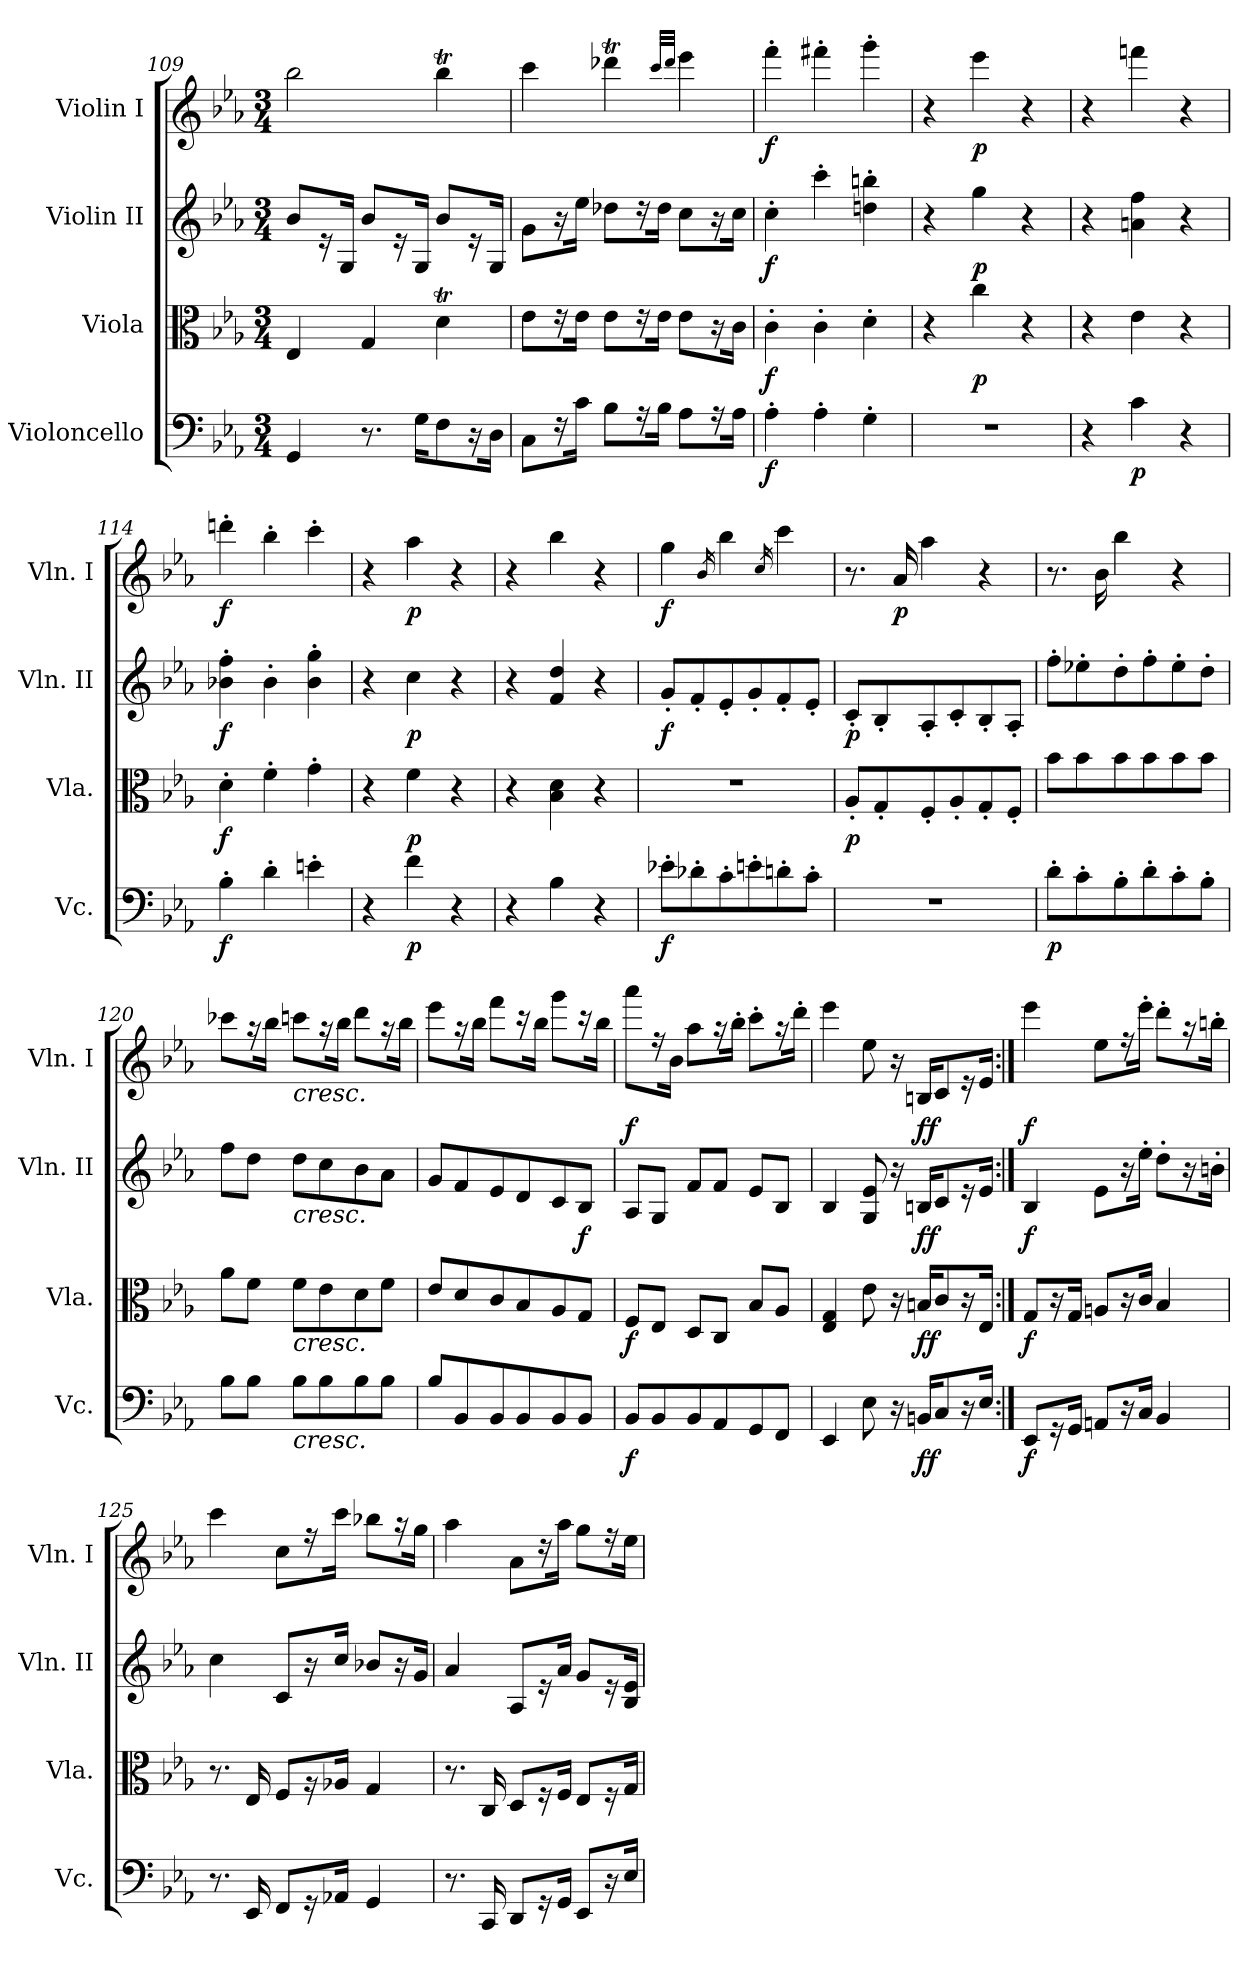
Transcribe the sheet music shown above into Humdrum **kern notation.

**kern	**dynam	**kern	**dynam	**kern	**dynam	**kern	**dynam
*part4	*part4	*part3	*part3	*part2	*part2	*part1	*part1
*staff4	*staff4	*staff3	*staff3	*staff2	*staff2	*staff1	*staff1
*I"Violoncello	*	*I"Viola	*	*I"Violin II	*	*I"Violin I	*
*I'Vc.	*	*I'Vla.	*	*I'Vln. II	*	*I'Vln. I	*
*clefF4	*	*clefC3	*	*clefG2	*	*clefG2	*
*k[b-e-a-]	*	*k[b-e-a-]	*	*k[b-e-a-]	*	*k[b-e-a-]	*
*E-:	*	*E-:	*	*E-:	*	*E-:	*
*M3/4	*	*M3/4	*	*M3/4	*	*M3/4	*
=109	=109	=109	=109	=109	=109	=109	=109
4GG/	.	4E-/	.	8b-/L	.	2bb-\	.
.	.	.	.	16r	.	.	.
.	.	.	.	16G/Jk	.	.	.
8.r	.	4G/	.	8b-/L	.	.	.
.	.	.	.	16r	.	.	.
16G\KL	.	.	.	16G/Jk	.	.	.
8F\	.	4dt\	.	8b-/L	.	4bb-T\	.
16r	.	.	.	16r	.	.	.
16D\Jk	.	.	.	16G/Jk	.	.	.
=110	=110	=110	=110	=110	=110	=110	=110
8C\L	.	8e-\L	.	8g\L	.	4ccc\	.
16r	.	16r	.	16r	.	.	.
16c\Jk	.	16e-\Jk	.	16ee-\Jk	.	.	.
8B-\L	.	8e-\L	.	8dd-X\L	.	4ddd-XT\	.
16r	.	16r	.	16r	.	.	.
16B-\Jk	.	16e-\Jk	.	16dd-\Jk	.	.	.
.	.	.	.	.	.	32qccc/LLL	.
.	.	.	.	.	.	32qddd-/JJJ	.
8A-\L	.	8e-\L	.	8cc\L	.	4eee-\	.
16r	.	16r	.	16r	.	.	.
16A-\Jk	.	16c\Jk	.	16cc\Jk	.	.	.
=111	=111	=111	=111	=111	=111	=111	=111
!	!LO:DY:b	!	!LO:DY:b	!	!LO:DY:b	!	!LO:DY:b
4A-'\	f	4c'\	f	4cc'\	f	4fff'\	f
4A-'\	.	4c'\	.	4ccc'\	.	4fff#X'\	.
4G'\	.	4d'\	.	4ddn\' 4bbn\'	.	4ggg'\	.
=112	=112	=112	=112	=112	=112	=112	=112
2.r	.	4r	.	4r	.	4r	.
!	!	!	!LO:DY:b	!	!LO:DY:b	!	!LO:DY:b
.	.	4cc\	p	4gg\	p	4eee-\	p
.	.	4r	.	4r	.	4r	.
=113	=113	=113	=113	=113	=113	=113	=113
4r	.	4r	.	4r	.	4r	.
!	!LO:DY:b	!	!	!	!	!	!
4c\	p	4e-\	.	4an\ 4ff\	.	4fffn\	.
4r	.	4r	.	4r	.	4r	.
=114	=114	=114	=114	=114	=114	=114	=114
!	!LO:DY:b	!	!LO:DY:b	!	!LO:DY:b	!	!LO:DY:b
4B-'\	f	4d'\	f	4b-X\' 4ff\'	f	4dddn'\	f
4d'\	.	4f'\	.	4b-'\	.	4bb-'\	.
4en'\	.	4g'\	.	4b-\' 4gg\'	.	4ccc'\	.
=115	=115	=115	=115	=115	=115	=115	=115
4r	.	4r	.	4r	.	4r	.
!	!LO:DY:b	!	!LO:DY:b	!	!LO:DY:b	!	!LO:DY:b
4f\	p	4f\	p	4cc\	p	4aa-\	p
4r	.	4r	.	4r	.	4r	.
=116	=116	=116	=116	=116	=116	=116	=116
4r	.	4r	.	4r	.	4r	.
4B-\	.	4B-\ 4d\	.	4f/ 4dd/	.	4bb-\	.
4r	.	4r	.	4r	.	4r	.
=117	=117	=117	=117	=117	=117	=117	=117
!	!LO:DY:b	!	!	!	!LO:DY:b	!	!LO:DY:b
8e-X'\L	f	2.r	.	8g'/L	f	4gg\	f
8d-X'\	.	.	.	8f'/	.	.	.
.	.	.	.	.	.	16qb-/	.
8c'\	.	.	.	8e-'/	.	4bb-\	.
8en'\	.	.	.	8g'/	.	.	.
.	.	.	.	.	.	16qcc/	.
8dn'\	.	.	.	8f'/	.	4ccc\	.
8c'\J	.	.	.	8e-'/J	.	.	.
=118	=118	=118	=118	=118	=118	=118	=118
!	!	!	!LO:DY:b	!	!LO:DY:b	!	!
2.r	.	8A-'/L	p	8c'/L	p	8.r	.
.	.	8G'/	.	8B-'/	.	.	.
!	!	!	!	!	!	!	!LO:DY:b
.	.	.	.	.	.	16a-/	p
.	.	8F'/	.	8A-'/	.	4aa-\	.
.	.	8A-'/	.	8c'/	.	.	.
.	.	8G'/	.	8B-'/	.	4r	.
.	.	8F'/J	.	8A-'/J	.	.	.
=119	=119	=119	=119	=119	=119	=119	=119
!	!LO:DY:b	!	!	!	!	!	!
8d'\L	p	8b-\L	.	8ff'\L	.	8.r	.
8c'\	.	8b-\	.	8ee-X'\	.	.	.
.	.	.	.	.	.	16b-\	.
8B-'\	.	8b-\	.	8dd'\	.	4bb-\	.
8d'\	.	8b-\	.	8ff'\	.	.	.
8c'\	.	8b-\	.	8ee-'\	.	4r	.
8B-'\J	.	8b-\J	.	8dd'\J	.	.	.
=120	=120	=120	=120	=120	=120	=120	=120
8B-\L	.	8a-\L	.	8ff\L	.	8ccc-X\L	.
8B-\J	.	8f\J	.	8dd\J	.	16r	.
.	.	.	.	.	.	16bb-\Jk	.
!	!	!	!	!	!	!LO:TX:b:i:t=cresc.	!
!	!	!	!	!LO:TX:b:i:t=cresc.	!	!	!
!	!	!LO:TX:b:i:t=cresc.	!	!	!	!	!
!LO:TX:b:i:t=cresc.	!	!	!	!	!	!	!
8B-\L	.	8f\L	.	8dd\L	.	8cccn\L	.
8B-\	.	8e-\	.	8cc\	.	16r	.
.	.	.	.	.	.	16bb-\Jk	.
8B-\	.	8d\	.	8b-\	.	8ddd\L	.
8B-\J	.	8f\J	.	8a-\J	.	16r	.
.	.	.	.	.	.	16bb-\Jk	.
=121	=121	=121	=121	=121	=121	=121	=121
8B-/L	.	8e-/L	.	8g/L	.	8eee-\L	.
8BB-/	.	8d/	.	8f/	.	16r	.
.	.	.	.	.	.	16bb-\Jk	.
8BB-/	.	8c/	.	8e-/	.	8fff\L	.
8BB-/	.	8B-/	.	8d/	.	16r	.
.	.	.	.	.	.	16bb-\Jk	.
8BB-/	.	8A-/	.	8c/	.	8ggg\L	.
!	!	!	!	!	!LO:DY:b	!	!
8BB-/J	.	8G/J	.	8B-/J	f	16r	.
.	.	.	.	.	.	16bb-\Jk	.
=122	=122	=122	=122	=122	=122	=122	=122
!	!LO:DY:b	!	!LO:DY:b	!	!	!	!LO:DY:b
8BB-/L	f	8F/L	f	8A-/L	.	8aaa-\L	f
8BB-/	.	8E-/J	.	8G/J	.	16r	.
.	.	.	.	.	.	16b-\Jk	.
8BB-/	.	8D/L	.	8f/L	.	8aa-\L	.
8AA-/	.	8C/J	.	8f/J	.	16r	.
.	.	.	.	.	.	16bb-'\Jk	.
8GG/	.	8B-/L	.	8e-/L	.	8ccc'\L	.
8FF/J	.	8A-/J	.	8B-/J	.	16r	.
.	.	.	.	.	.	16ddd'\Jk	.
=123	=123	=123	=123	=123	=123	=123	=123
4EE-/	.	4E-/ 4G/	.	4B-/	.	4eee-\	.
8E-\	.	8e-\	.	8G/ 8e-/	.	8ee-\	.
16r	.	16r	.	16r	.	16r	.
!	!LO:DY:b	!	!LO:DY:b	!	!LO:DY:b	!	!LO:DY:b
16BBn/KL	ff	16Bn/KL	ff	16Bn/KL	ff	16Bn/KL	ff
8C/	.	8c/	.	8c/	.	8c/	.
16r	.	16r	.	16r	.	16r	.
16E-/Jk	.	16E-/Jk	.	16e-/Jk	.	16e-/Jk	.
=124:|!	=124:|!	=124:|!	=124:|!	=124:|!	=124:|!	=124:|!	=124:|!
!	!LO:DY:b	!	!LO:DY:b	!	!LO:DY:b	!	!LO:DY:b
8EE-/L	f	8G/L	f	4B-/	f	4eee-\	f
16r	.	16r	.	.	.	.	.
16GG/Jk	.	16G/Jk	.	.	.	.	.
8AAn/L	.	8An/L	.	8e-\L	.	8ee-\L	.
16r	.	16r	.	16r	.	16r	.
16C/Jk	.	16c/Jk	.	16ee-'\Jk	.	16eee-'\Jk	.
4BB-/	.	4B-/	.	8dd'\L	.	8ddd'\L	.
.	.	.	.	16r	.	16r	.
.	.	.	.	16bn'\Jk	.	16bbn'\Jk	.
=125	=125	=125	=125	=125	=125	=125	=125
8.r	.	8.r	.	4cc\	.	4ccc\	.
16EE-/	.	16E-/	.	.	.	.	.
8FF/L	.	8F/L	.	8c/L	.	8cc\L	.
16r	.	16r	.	16r	.	16r	.
16AA-X/Jk	.	16A-X/Jk	.	16cc/Jk	.	16ccc\Jk	.
4GG/	.	4G/	.	8b-X/L	.	8bb-X\L	.
.	.	.	.	16r	.	16r	.
.	.	.	.	16g/Jk	.	16gg\Jk	.
=126	=126	=126	=126	=126	=126	=126	=126
8.r	.	8.r	.	4a-/	.	4aa-\	.
16CC/	.	16C/	.	.	.	.	.
8DD/L	.	8D/L	.	8A-/L	.	8a-\L	.
16r	.	16r	.	16r	.	16r	.
16GG/Jk	.	16F/Jk	.	16a-/Jk	.	16aa-\Jk	.
8EE-/L	.	8E-/L	.	8g/L	.	8gg\L	.
16r	.	16r	.	16r	.	16r	.
16E-/Jk	.	16G/Jk	.	16B-/ 16e-/Jk	.	16ee-\Jk	.
=	=	=	=	=	=	=	=
*-	*-	*-	*-	*-	*-	*-	*-
